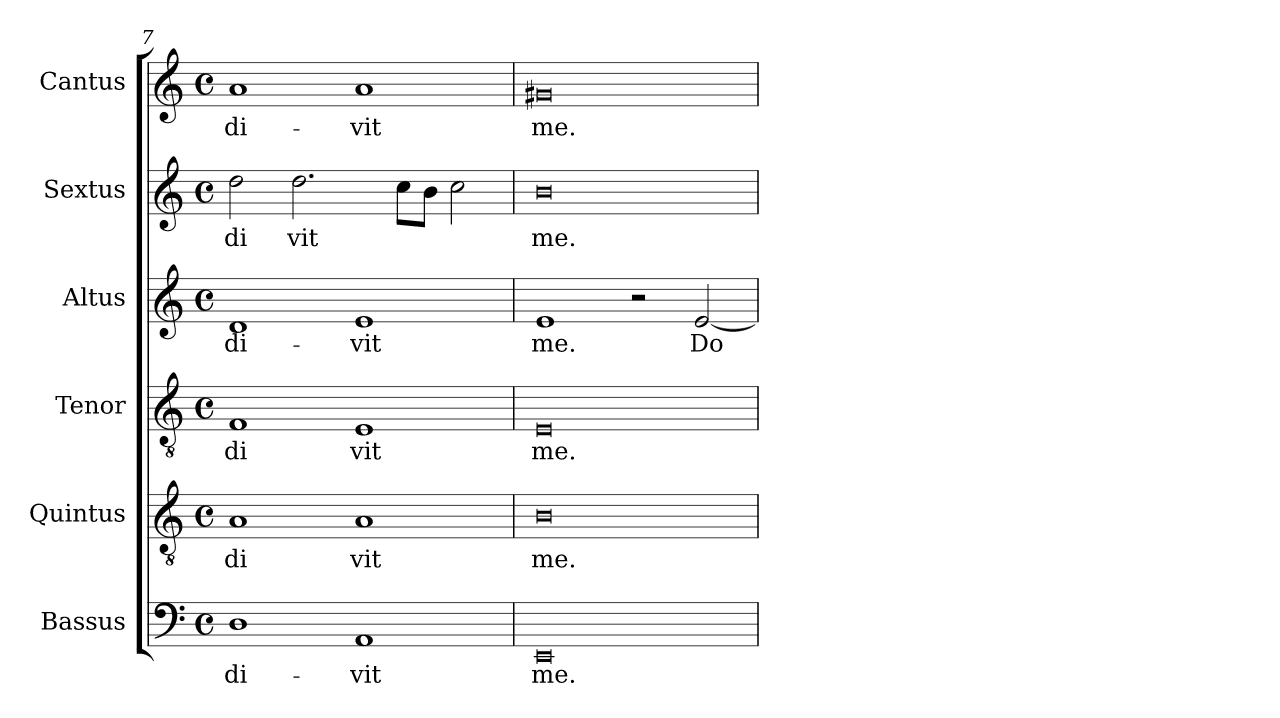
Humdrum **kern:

**kern	**text	**kern	**text	**kern	**text	**kern	**text	**kern	**text	**kern	**text
*part6	*part6	*part5	*part5	*part4	*part4	*part3	*part3	*part2	*part2	*part1	*part1
*staff6	*staff6	*staff5	*staff5	*staff4	*staff4	*staff3	*staff3	*staff2	*staff2	*staff1	*staff1
*I"Bassus	*	*I"Quintus	*	*I"Tenor	*	*I"Altus	*	*I"Sextus	*	*I"Cantus	*
!!LO:LB:g=z
*clefF4	*	*clefGv2	*	*clefGv2	*	*clefG2	*	*clefG2	*	*clefG2	*
*M4/4	*	*M4/4	*	*M4/4	*	*M4/4	*	*M4/4	*	*M4/4	*
*met(c)	*	*met(c)	*	*met(c)	*	*met(c)	*	*met(c)	*	*met(c)	*
=7	=7	=7	=7	=7	=7	=7	=7	=7	=7	=7	=7
!	!LO:LY:b:cj	!	!LO:LY:b:cj	!	!LO:LY:b:cj	!	!LO:LY:b:cj	!	!LO:LY:b:cj	!	!LO:LY:b:cj
1D	di-	1A	di	1F	-di	1d	di-	2dd\	di	1a	di-
!	!	!	!	!	!	!	!	!	!LO:LY:b	!	!
.	.	.	.	.	.	.	.	2.dd\	vit	.	.
!	!LO:LY:b:cj	!	!LO:LY:b:cj	!	!LO:LY:b:cj	!	!LO:LY:b:cj	!	!	!	!LO:LY:b:cj
1AA	-vit	1A	vit	1E	vit	1e	-vit	.	.	1a	-vit
.	.	.	.	.	.	.	.	8cc\L	.	.	.
.	.	.	.	.	.	.	.	8b\J	.	.	.
.	.	.	.	.	.	.	.	2cc\	.	.	.
=8	=8	=8	=8	=8	=8	=8	=8	=8	=8	=8	=8
!	!LO:LY:b:cj	!	!LO:LY:b:cj	!	!LO:LY:b:cj	!	!LO:LY:b:cj	!	!LO:LY:b:cj	!	!LO:LY:b:cj
0EE	me.	0B	me.	0E	me.	1e	me.	0b	me.	0g#X	me.
.	.	.	.	.	.	2r	.	.	.	.	.
!	!	!	!	!	!	!	!LO:LY:b	!	!	!	!
.	.	.	.	.	.	[<2e/	Do-	.	.	.	.
=	=	=	=	=	=	=	=	=	=	=	=
*-	*-	*-	*-	*-	*-	*-	*-	*-	*-	*-	*-
